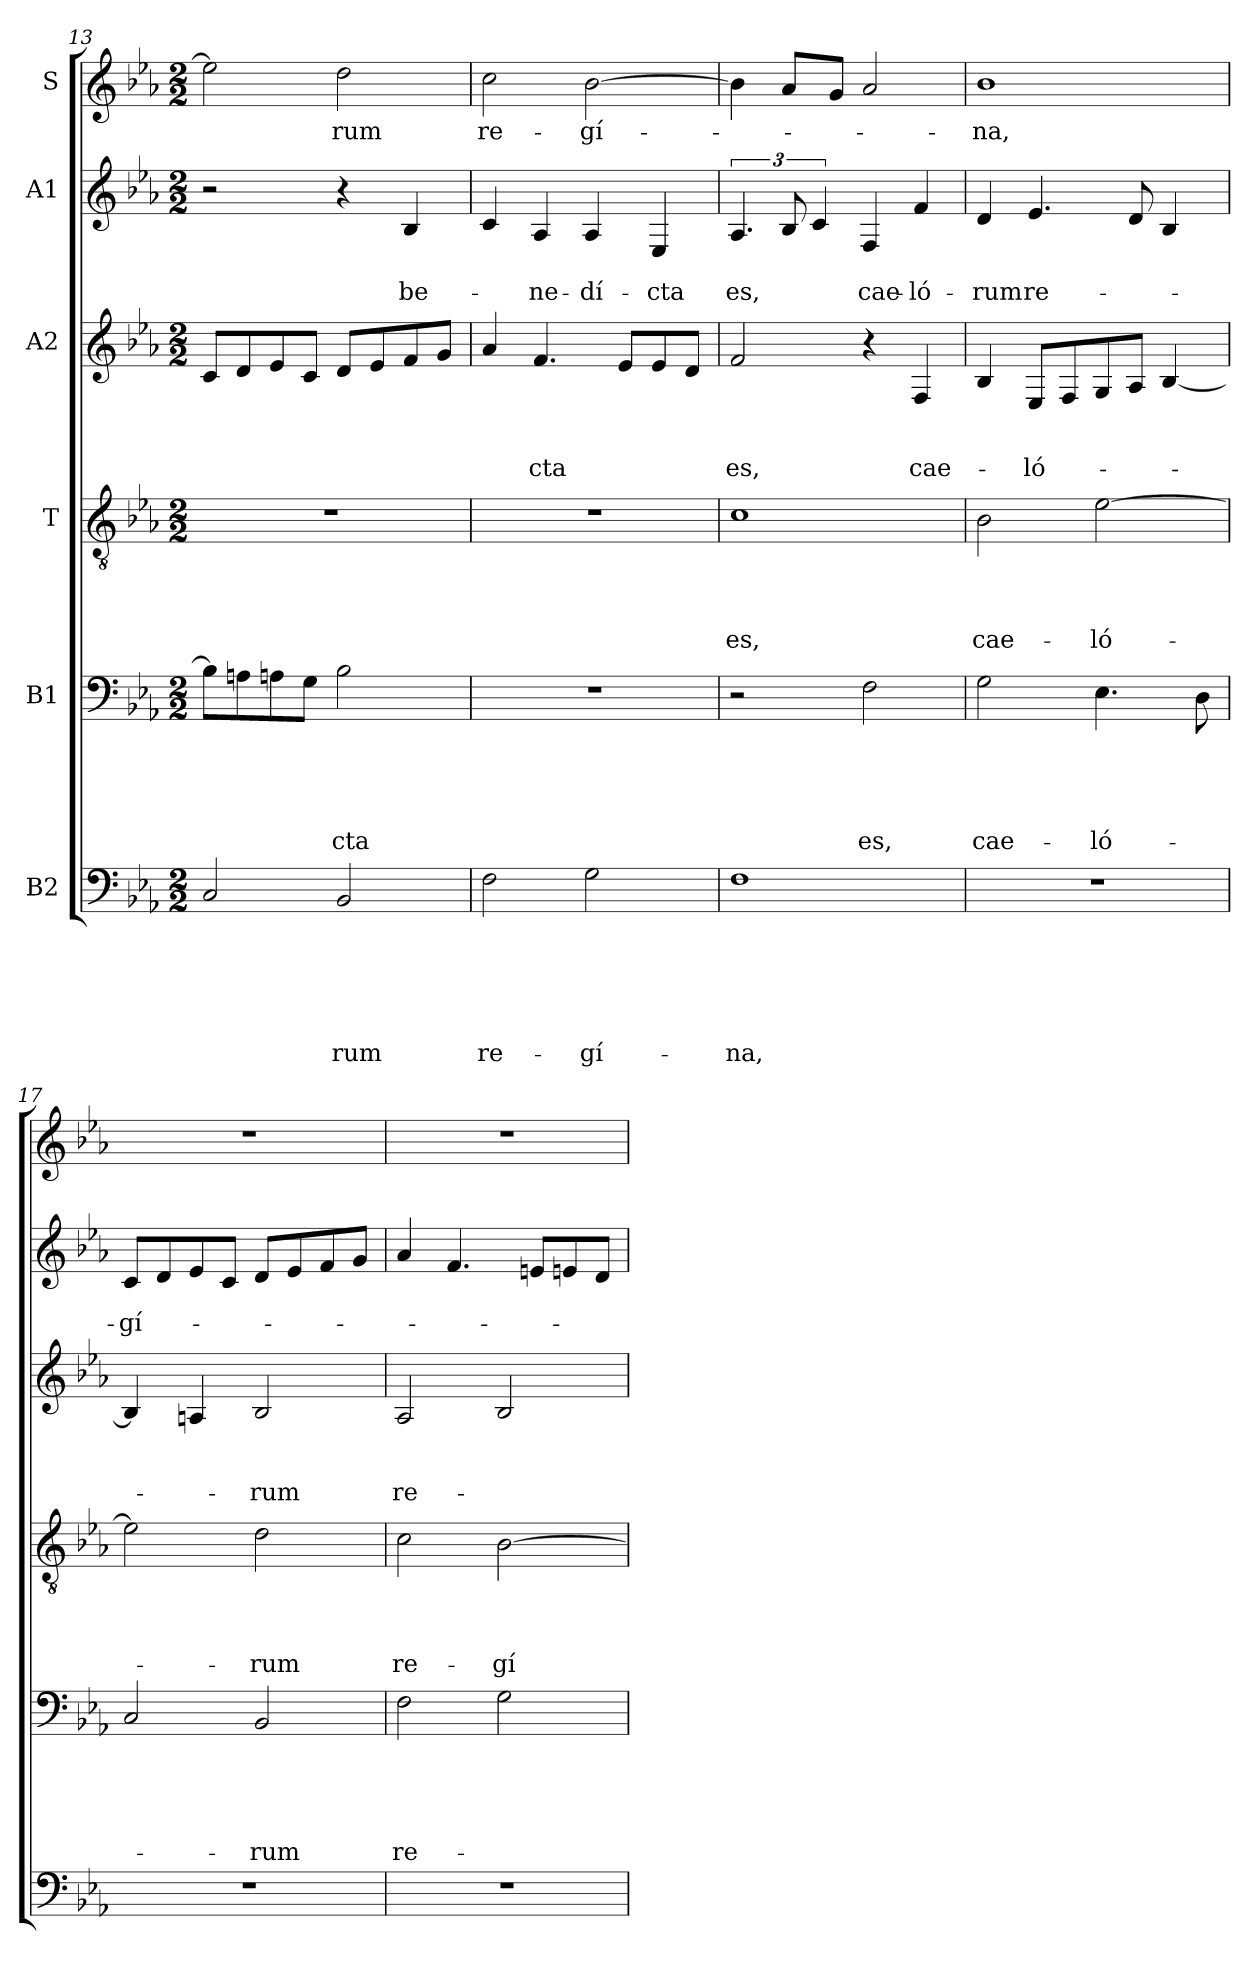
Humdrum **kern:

**kern	**text	**text	**text	**text	**text	**text	**kern	**text	**text	**text	**text	**text	**kern	**text	**text	**text	**text	**kern	**text	**text	**text	**kern	**text	**text	**kern	**text
*part6	*part6	*part6	*part6	*part6	*part6	*part6	*part5	*part5	*part5	*part5	*part5	*part5	*part4	*part4	*part4	*part4	*part4	*part3	*part3	*part3	*part3	*part2	*part2	*part2	*part1	*part1
*staff6	*staff6	*staff6	*staff6	*staff6	*staff6	*staff6	*staff5	*staff5	*staff5	*staff5	*staff5	*staff5	*staff4	*staff4	*staff4	*staff4	*staff4	*staff3	*staff3	*staff3	*staff3	*staff2	*staff2	*staff2	*staff1	*staff1
*I"B2	*	*	*	*	*	*	*I"B1	*	*	*	*	*	*I"T	*	*	*	*	*I"A2	*	*	*	*I"A1	*	*	*I"S	*
*clefF4	*	*	*	*	*	*	*clefF4	*	*	*	*	*	*clefGv2	*	*	*	*	*clefG2	*	*	*	*clefG2	*	*	*clefG2	*
*k[b-e-a-]	*	*	*	*	*	*	*k[b-e-a-]	*	*	*	*	*	*k[b-e-a-]	*	*	*	*	*k[b-e-a-]	*	*	*	*k[b-e-a-]	*	*	*k[b-e-a-]	*
*E-:	*	*	*	*	*	*	*E-:	*	*	*	*	*	*E-:	*	*	*	*	*E-:	*	*	*	*E-:	*	*	*E-:	*
*M2/2	*	*	*	*	*	*	*M2/2	*	*	*	*	*	*M2/2	*	*	*	*	*M2/2	*	*	*	*M2/2	*	*	*M2/2	*
=13	=13	=13	=13	=13	=13	=13	=13	=13	=13	=13	=13	=13	=13	=13	=13	=13	=13	=13	=13	=13	=13	=13	=13	=13	=13	=13
2C/	.	.	.	.	.	.	8B-\L]	.	.	.	.	.	1r	.	.	.	.	8c/L	.	.	.	2r	.	.	2ee-\]	.
.	.	.	.	.	.	.	8Ani\	.	.	.	.	.	.	.	.	.	.	8d/	.	.	.	.	.	.	.	.
.	.	.	.	.	.	.	8Ani\	.	.	.	.	.	.	.	.	.	.	8e-/	.	.	.	.	.	.	.	.
.	.	.	.	.	.	.	8G\J	.	.	.	.	.	.	.	.	.	.	8c/J	.	.	.	.	.	.	.	.
!	!	!	!	!	!	!LO:LY:b	!	!	!	!	!	!LO:LY:b	!	!	!	!	!	!	!	!	!	!	!	!	!	!LO:LY:b
2BB-/	.	.	.	.	.	-rum	2B-\	.	.	.	.	-cta	.	.	.	.	.	8d/L	.	.	.	4r	.	.	2dd\	-rum
.	.	.	.	.	.	.	.	.	.	.	.	.	.	.	.	.	.	8e-/	.	.	.	.	.	.	.	.
!	!	!	!	!	!	!	!	!	!	!	!	!	!	!	!	!	!	!	!	!	!	!	!	!LO:LY:b	!	!
.	.	.	.	.	.	.	.	.	.	.	.	.	.	.	.	.	.	8f/	.	.	.	4B-/	.	be-	.	.
.	.	.	.	.	.	.	.	.	.	.	.	.	.	.	.	.	.	8g/J	.	.	.	.	.	.	.	.
=14	=14	=14	=14	=14	=14	=14	=14	=14	=14	=14	=14	=14	=14	=14	=14	=14	=14	=14	=14	=14	=14	=14	=14	=14	=14	=14
!	!	!	!	!	!	!LO:LY:b	!	!	!	!	!	!	!	!	!	!	!	!	!	!	!	!	!	!	!	!LO:LY:b
2F\	.	.	.	.	.	re-	1r	.	.	.	.	.	1r	.	.	.	.	4a-/	.	.	.	4c/	.	.	2cc\	re-
!	!	!	!	!	!	!	!	!	!	!	!	!	!	!	!	!	!	!	!	!	!LO:LY:b	!	!	!LO:LY:b	!	!
.	.	.	.	.	.	.	.	.	.	.	.	.	.	.	.	.	.	4.f/	.	.	-cta	4A-/	.	-ne-	.	.
!	!	!	!	!	!	!LO:LY:b	!	!	!	!	!	!	!	!	!	!	!	!	!	!	!	!	!	!LO:LY:b	!	!LO:LY:b
2G\	.	.	.	.	.	-gí-	.	.	.	.	.	.	.	.	.	.	.	.	.	.	.	4A-/	.	-dí-	[2b-\	-gí-
.	.	.	.	.	.	.	.	.	.	.	.	.	.	.	.	.	.	8e-/L	.	.	.	.	.	.	.	.
!	!	!	!	!	!	!	!	!	!	!	!	!	!	!	!	!	!	!	!	!	!	!	!	!LO:LY:b	!	!
.	.	.	.	.	.	.	.	.	.	.	.	.	.	.	.	.	.	8e-/	.	.	.	4E-/	.	-cta	.	.
.	.	.	.	.	.	.	.	.	.	.	.	.	.	.	.	.	.	8d/J	.	.	.	.	.	.	.	.
=15	=15	=15	=15	=15	=15	=15	=15	=15	=15	=15	=15	=15	=15	=15	=15	=15	=15	=15	=15	=15	=15	=15	=15	=15	=15	=15
!	!	!	!	!	!	!LO:LY:b	!	!	!	!	!	!	!	!	!	!	!LO:LY:b	!	!	!	!LO:LY:b	!	!	!LO:LY:b	!	!
1F	.	.	.	.	.	-na,	2r	.	.	.	.	.	1c	.	.	.	es,	2f/	.	.	es,	6.A-/	.	es,	4b-\]	.
.	.	.	.	.	.	.	.	.	.	.	.	.	.	.	.	.	.	.	.	.	.	12B-/	.	.	8a-/L	.
.	.	.	.	.	.	.	.	.	.	.	.	.	.	.	.	.	.	.	.	.	.	6c/	.	.	.	.
.	.	.	.	.	.	.	.	.	.	.	.	.	.	.	.	.	.	.	.	.	.	.	.	.	8g/J	.
!	!	!	!	!	!	!	!	!	!	!	!	!LO:LY:b	!	!	!	!	!	!	!	!	!	!	!	!LO:LY:b	!	!
.	.	.	.	.	.	.	2F\	.	.	.	.	es,	.	.	.	.	.	4r	.	.	.	4F/	.	cae-	2a-/	.
!	!	!	!	!	!	!	!	!	!	!	!	!	!	!	!	!	!	!	!	!	!LO:LY:b	!	!	!LO:LY:b	!	!
.	.	.	.	.	.	.	.	.	.	.	.	.	.	.	.	.	.	4F/	.	.	cae-	4f/	.	-ló-	.	.
!!LO:PB:g=z
=16	=16	=16	=16	=16	=16	=16	=16	=16	=16	=16	=16	=16	=16	=16	=16	=16	=16	=16	=16	=16	=16	=16	=16	=16	=16	=16
!	!	!	!	!	!	!	!	!	!	!	!	!LO:LY:b	!	!	!	!	!LO:LY:b	!	!	!	!	!	!	!LO:LY:b	!	!LO:LY:b
1r	.	.	.	.	.	.	2G\	.	.	.	.	cae-	2B-\	.	.	.	cae-	4B-/	.	.	.	4d/	.	-rum	1b-	-na,
!	!	!	!	!	!	!	!	!	!	!	!	!	!	!	!	!	!	!	!	!	!LO:LY:b	!	!	!LO:LY:b	!	!
.	.	.	.	.	.	.	.	.	.	.	.	.	.	.	.	.	.	8E-/L	.	.	-ló-	4.e-/	.	re-	.	.
.	.	.	.	.	.	.	.	.	.	.	.	.	.	.	.	.	.	8F/	.	.	.	.	.	.	.	.
!	!	!	!	!	!	!	!	!	!	!	!	!LO:LY:b	!	!	!	!	!LO:LY:b	!	!	!	!	!	!	!	!	!
.	.	.	.	.	.	.	4.E-\	.	.	.	.	-ló-	[2e-\	.	.	.	-ló-	8G/	.	.	.	.	.	.	.	.
.	.	.	.	.	.	.	.	.	.	.	.	.	.	.	.	.	.	8A-/J	.	.	.	8d/	.	.	.	.
.	.	.	.	.	.	.	.	.	.	.	.	.	.	.	.	.	.	[4B-/	.	.	.	4B-/	.	.	.	.
.	.	.	.	.	.	.	8D\	.	.	.	.	.	.	.	.	.	.	.	.	.	.	.	.	.	.	.
=17	=17	=17	=17	=17	=17	=17	=17	=17	=17	=17	=17	=17	=17	=17	=17	=17	=17	=17	=17	=17	=17	=17	=17	=17	=17	=17
!	!	!	!	!	!	!	!	!	!	!	!	!	!	!	!	!	!	!	!	!	!	!	!	!LO:LY:b	!	!
1r	.	.	.	.	.	.	2C/	.	.	.	.	.	2e-\]	.	.	.	.	4B-/]	.	.	.	8c/L	.	-gí-	1r	.
.	.	.	.	.	.	.	.	.	.	.	.	.	.	.	.	.	.	.	.	.	.	8d/	.	.	.	.
.	.	.	.	.	.	.	.	.	.	.	.	.	.	.	.	.	.	4Ani/	.	.	.	8e-/	.	.	.	.
.	.	.	.	.	.	.	.	.	.	.	.	.	.	.	.	.	.	.	.	.	.	8c/J	.	.	.	.
!	!	!	!	!	!	!	!	!	!	!	!	!LO:LY:b	!	!	!	!	!LO:LY:b	!	!	!	!LO:LY:b	!	!	!	!	!
.	.	.	.	.	.	.	2BB-/	.	.	.	.	-rum	2d\	.	.	.	-rum	2B-/	.	.	-rum	8d/L	.	.	.	.
.	.	.	.	.	.	.	.	.	.	.	.	.	.	.	.	.	.	.	.	.	.	8e-/	.	.	.	.
.	.	.	.	.	.	.	.	.	.	.	.	.	.	.	.	.	.	.	.	.	.	8f/	.	.	.	.
.	.	.	.	.	.	.	.	.	.	.	.	.	.	.	.	.	.	.	.	.	.	8g/J	.	.	.	.
=18	=18	=18	=18	=18	=18	=18	=18	=18	=18	=18	=18	=18	=18	=18	=18	=18	=18	=18	=18	=18	=18	=18	=18	=18	=18	=18
!	!	!	!	!	!	!	!	!	!	!	!	!LO:LY:b	!	!	!	!	!LO:LY:b	!	!	!	!LO:LY:b	!	!	!	!	!
1r	.	.	.	.	.	.	2F\	.	.	.	.	re-	2c\	.	.	.	re-	2A-/	.	.	re-	4a-/	.	.	1r	.
.	.	.	.	.	.	.	.	.	.	.	.	.	.	.	.	.	.	.	.	.	.	4.f/	.	.	.	.
!	!	!	!	!	!	!	!	!	!	!	!	!	!	!	!	!	!LO:LY:b	!	!	!	!	!	!	!	!	!
.	.	.	.	.	.	.	2G\	.	.	.	.	.	[2B-\	.	.	.	-gí-	2B-/	.	.	.	.	.	.	.	.
.	.	.	.	.	.	.	.	.	.	.	.	.	.	.	.	.	.	.	.	.	.	8eni/L	.	.	.	.
.	.	.	.	.	.	.	.	.	.	.	.	.	.	.	.	.	.	.	.	.	.	8eni/	.	.	.	.
.	.	.	.	.	.	.	.	.	.	.	.	.	.	.	.	.	.	.	.	.	.	8d/J	.	.	.	.
=	=	=	=	=	=	=	=	=	=	=	=	=	=	=	=	=	=	=	=	=	=	=	=	=	=	=
*-	*-	*-	*-	*-	*-	*-	*-	*-	*-	*-	*-	*-	*-	*-	*-	*-	*-	*-	*-	*-	*-	*-	*-	*-	*-	*-
